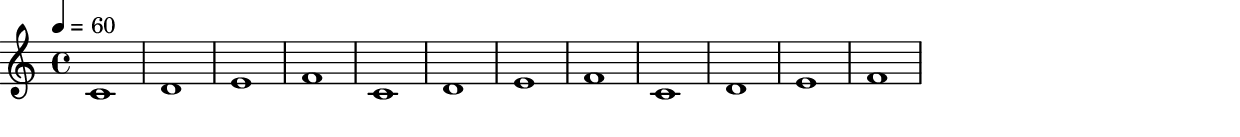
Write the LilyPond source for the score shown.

%% Generated by lilypond-book
%% Options: [exampleindent=10.16\mm,indent=0\mm,line-width=160\mm,paper-height=845.047\pt,paper-width=597.508\pt,papersize='(cons (* 597.508 pt) (* 845.047 pt))]
\include "lilypond-book-preamble.ly"


% ****************************************************************
% Start cut-&-pastable-section
% ****************************************************************

#(ly:set-option 'eps-box-padding 3.000000)



\paper {
  #(set-paper-size '(cons (* 597.508 pt) (* 845.047 pt)))
  indent = 0\mm
  line-width = 160\mm
  % offset the left padding, also add 1mm as lilypond creates cropped
  % images with a little space on the right
  line-width = #(- line-width (* mm  3.000000) (* mm 1))
}

\layout {
  
}




% ****************************************************************
% ly snippet:
% ****************************************************************
\sourcefilename "out-www/recovered/repeat-segno-midi.ly"
\sourcefileline 0
% Lily was here -- automatically converted by midi2ly.py from out-www/repeat-segno.midi
\version "2.14.0"

\layout {
  \context {
    \Voice
    \remove Note_heads_engraver
    \consists Completion_heads_engraver
    \remove Rest_engraver
    \consists Completion_rest_engraver
  }
}

% included from ./out-www/repeat-segno.header
\header {
texidoc=""
options=""
}
% end

trackAchannelA = {
  
  % [TEXT_EVENT] creator: 
  
  % [TEXT_EVENT] LilyPond 2.25.24              
  
  \time 4/4 
  
  \tempo 4 = 60
  \skip 1 
  | % 2
  
  % [MARKER] ~~~~
  \skip 1 
  | % 3
  
  % [MARKER] ~~~~
  \skip 1*3 
  % [MARKER] ~~~~~~~~
  \skip 1 
  | % 7
  
  % [MARKER] ~~~~~~~~
  \skip 1*3 
  % [MARKER] ~~~~~~~3~~~~~~~
  \skip 1 
  | % 11
  
  % [MARKER] ~~~~~~~3~~~~~~~
  \skip 1*2 
}

trackA = <<
  \context Voice = voiceA \trackAchannelA
>>


trackBchannelA = {
  
  \set Staff.instrumentName = "\new:"
  \skip 1*12 
}

trackBchannelB = \relative c {
  c'1 
  | % 2
  d 
  | % 3
  e 
  | % 4
  f 
  | % 5
  c 
  | % 6
  d 
  | % 7
  e 
  | % 8
  f 
  | % 9
  c 
  | % 10
  d 
  | % 11
  e 
  | % 12
  f 
  | % 13
  
}

trackB = <<
  \context Voice = voiceA \trackBchannelA
  \context Voice = voiceB \trackBchannelB
>>


\score {
  <<
    \context Staff=trackB \trackA
    \context Staff=trackB \trackB
  >>
  \layout {}
  \midi {}
}



% ****************************************************************
% end ly snippet
% ****************************************************************
